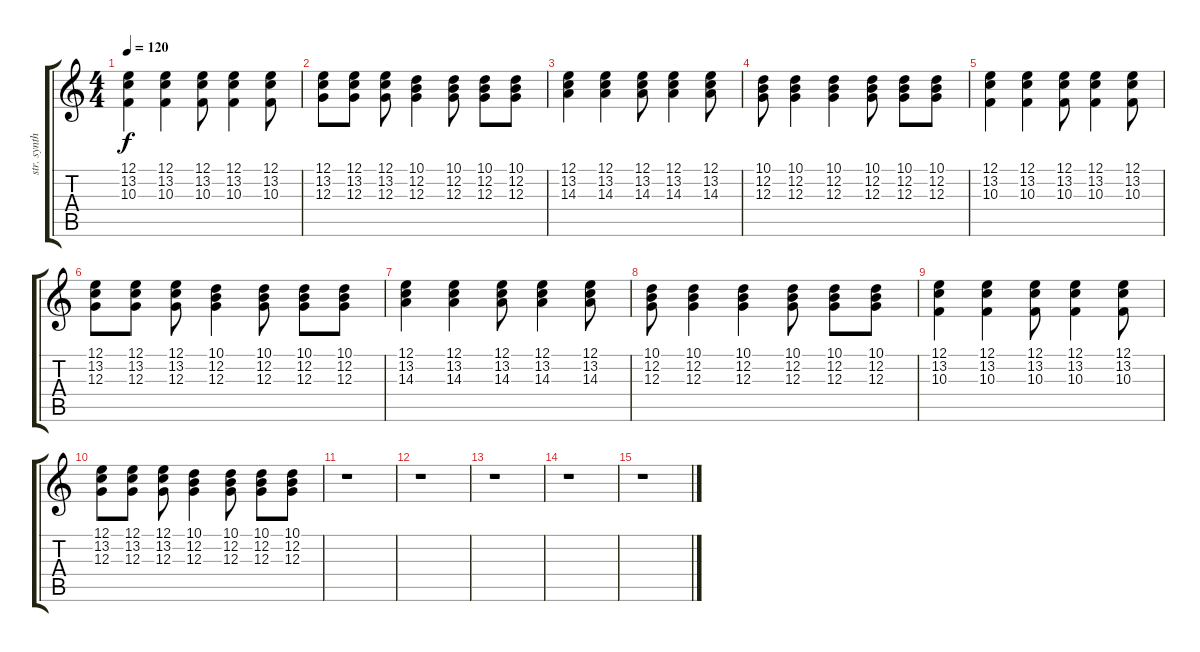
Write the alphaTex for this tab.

\track ("str. synth" "str. synth") {instrument lead2sawtooth}
\staff {score tabs}
\tuning (E4 B3 G3 D3 A2 E2) {hide}
\ts (4 4)
\tempo 120
\clef g2
\ks c
(12.1 13.2 10.3).4{dy f} (12.1 13.2 10.3).4 (12.1 13.2 10.3).8 (12.1 13.2 10.3).4 (12.1 13.2 10.3).8 |
(12.1 13.2 12.3).8 (12.1 13.2 12.3).8 (12.1 13.2 12.3).8 (10.1 12.2 12.3).4 (10.1 12.2 12.3).8 (10.1 12.2 12.3).8 (10.1 12.2 12.3).8 |
(12.1 13.2 14.3).4 (12.1 13.2 14.3).4 (12.1 13.2 14.3).8 (12.1 13.2 14.3).4 (12.1 13.2 14.3).8 |
(10.1 12.2 12.3).8 (10.1 12.2 12.3).4 (10.1 12.2 12.3).4 (10.1 12.2 12.3).8 (10.1 12.2 12.3).8 (10.1 12.2 12.3).8 |
(12.1 13.2 10.3).4 (12.1 13.2 10.3).4 (12.1 13.2 10.3).8 (12.1 13.2 10.3).4 (12.1 13.2 10.3).8 |
(12.1 13.2 12.3).8 (12.1 13.2 12.3).8 (12.1 13.2 12.3).8 (10.1 12.2 12.3).4 (10.1 12.2 12.3).8 (10.1 12.2 12.3).8 (10.1 12.2 12.3).8 |
(12.1 13.2 14.3).4 (12.1 13.2 14.3).4 (12.1 13.2 14.3).8 (12.1 13.2 14.3).4 (12.1 13.2 14.3).8 |
(10.1 12.2 12.3).8 (10.1 12.2 12.3).4 (10.1 12.2 12.3).4 (10.1 12.2 12.3).8 (10.1 12.2 12.3).8 (10.1 12.2 12.3).8 |
(12.1 13.2 10.3).4 (12.1 13.2 10.3).4 (12.1 13.2 10.3).8 (12.1 13.2 10.3).4 (12.1 13.2 10.3).8 |
(12.1 13.2 12.3).8 (12.1 13.2 12.3).8 (12.1 13.2 12.3).8 (10.1 12.2 12.3).4 (10.1 12.2 12.3).8 (10.1 12.2 12.3).8 (10.1 12.2 12.3).8 |
r.1 |
r.1 |
r.1 |
r.1 |
r.1
